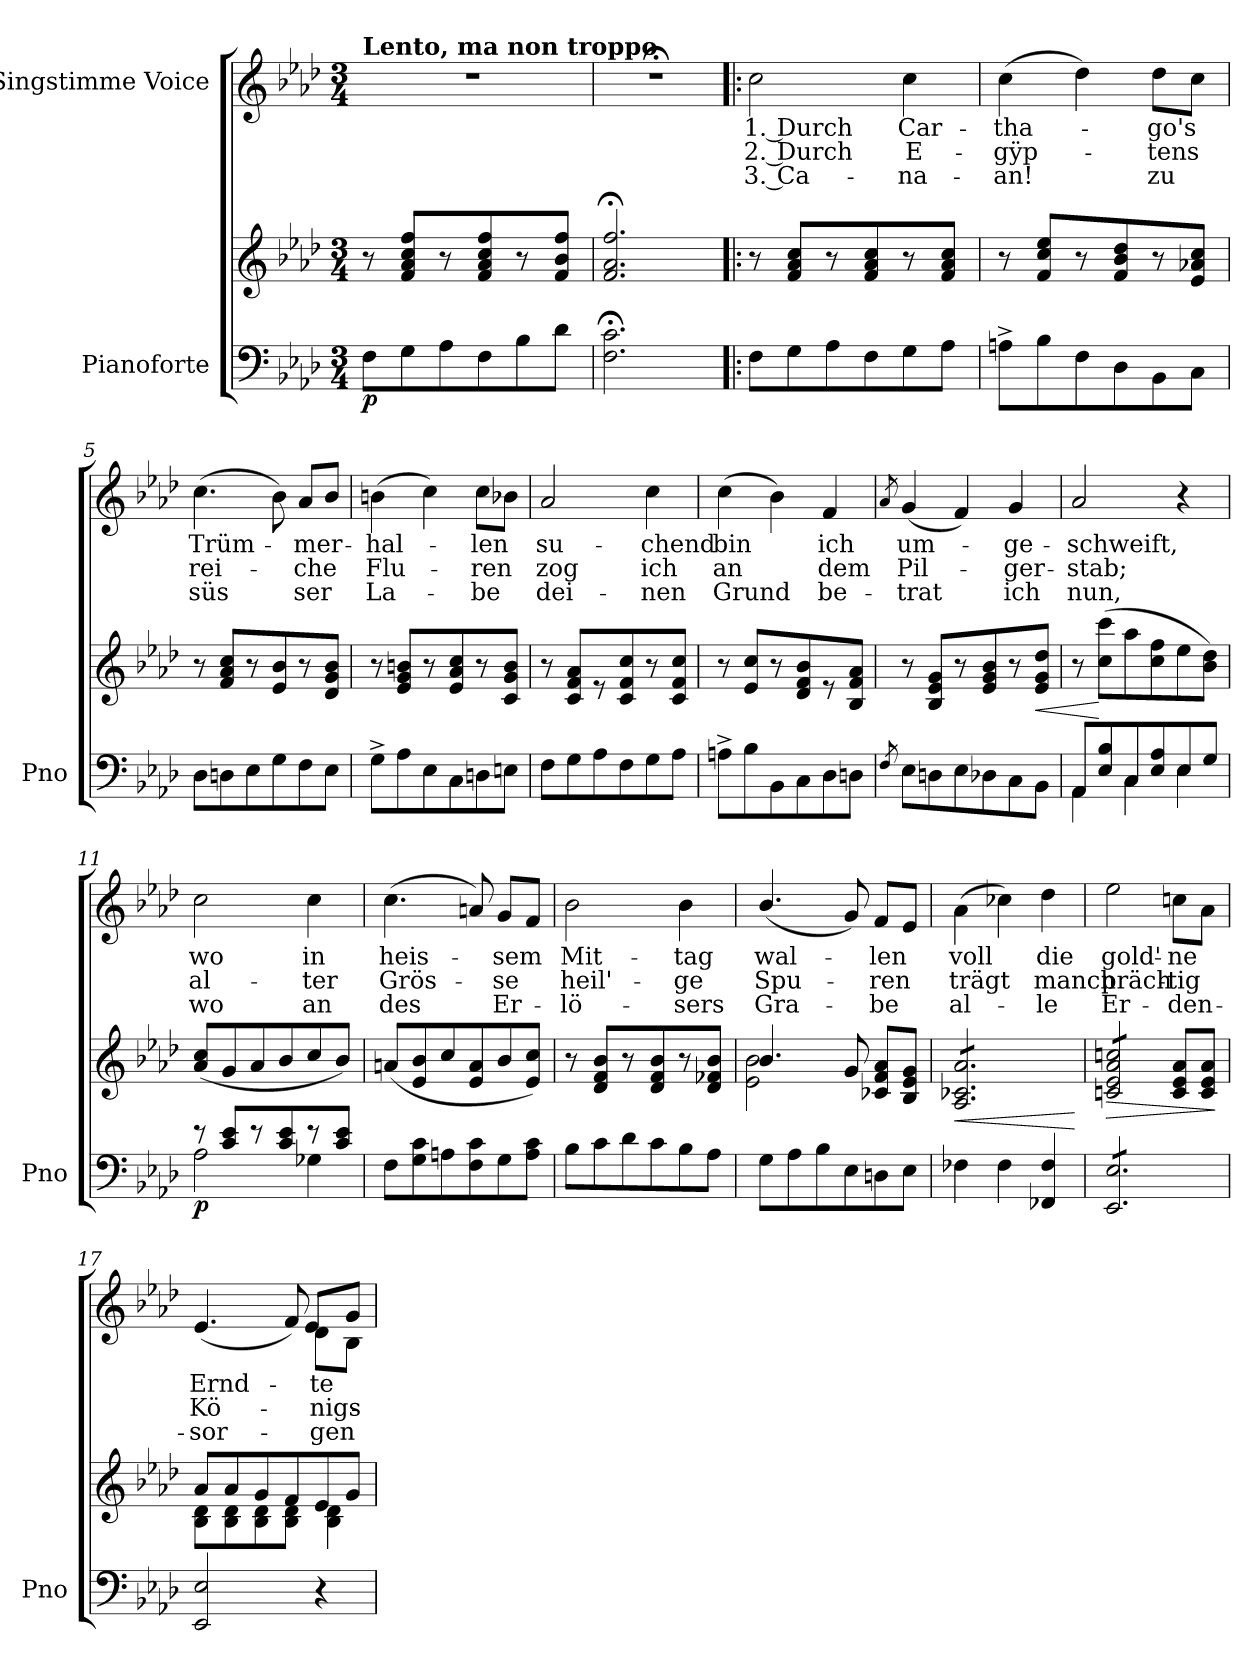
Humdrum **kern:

**kern	**kern	**dynam	**kern	**text	**text	**text
*part2	*part2	*part2	*part1	*part1	*part1	*part1
*staff3	*staff2	*staff2/3	*staff1	*staff1	*staff1	*staff1
*I"Pianoforte	*	*	*I"Singstimme Voice	*	*	*
*I'Pno	*	*	*	*	*	*
*clefF4	*clefG2	*	*clefG2	*	*	*
*k[b-e-a-d-]	*k[b-e-a-d-]	*	*k[b-e-a-d-]	*	*	*
*M3/4	*M3/4	*	*M3/4	*	*	*
=1	=1	=1	=1	=1	=1	=1
!	!	!	!LO:TX:a:B:t=Lento, ma non troppo	!	!	!
!	!	!LO:DY:b=2	!	!	!	!
8F\L	8r	p	2.r	.	.	.
8G\	8f/ 8a-/ 8cc/ 8ff/L	.	.	.	.	.
8A-\	8r	.	.	.	.	.
8F\	8f/ 8a-/ 8cc/ 8ff/	.	.	.	.	.
8B-\	8r	.	.	.	.	.
8d-\J	8f/ 8b-/ 8ff/J	.	.	.	.	.
=2	=2	=2	=2	=2	=2	=2
2.F\;< 2.c\;<	2.f/;< 2.a-/;< 2.ff/;<	.	2.r;<	.	.	.
=3!|:	=3!|:	=3!|:	=3!|:	=3!|:	=3!|:	=3!|:
8F\L	8r	.	2cc\	1. Durch	2. Durch	3. Ca-
8G\	8f/ 8a-/ 8cc/L	.	.	.	.	.
8A-\	8r	.	.	.	.	.
8F\	8f/ 8a-/ 8cc/	.	.	.	.	.
8G\	8r	.	4cc\	Car-	E-	-na-
8A-\J	8f/ 8a-/ 8cc/J	.	.	.	.	.
=4	=4	=4	=4	=4	=4	=4
8An^\L	8r	.	(4cc\	-tha-	-gÿp-	-an!
8B-\	8f/ 8cc/ 8ee-/L	.	.	.	.	.
8F\	8r	.	4dd-\)	.	.	.
8D-\	8f/ 8b-/ 8dd-/	.	.	.	.	.
8BB-\	8r	.	8dd-\L	-go's	-tens	zu
8C\J	8e-/ 8a-X/ 8cc/J	.	8cc\J	.	.	.
=5	=5	=5	=5	=5	=5	=5
8D-\L	8r	.	(4.cc\	Trüm-	rei-	süs
8Dn\	8f/ 8a-/ 8cc/L	.	.	.	.	.
8E-\	8r	.	.	.	.	.
8G\	8e-/ 8b-/	.	8b-\)	.	.	.
8F\	8r	.	8a-/L	-mer-	-che	ser
8E-\J	8d-/ 8g/ 8b-/J	.	8b-/J	.	.	.
=6	=6	=6	=6	=6	=6	=6
8G^\L	8r	.	(4bn\	-hal-	Flu-	La-
8A-\	8e-/ 8g/ 8bn/L	.	.	.	.	.
8E-\	8r	.	4cc\)	.	.	.
8C\	8e-/ 8a-/ 8cc/	.	.	.	.	.
8Dn\	8r	.	8cc\L	-len	-ren	-be
8En\J	8c/ 8g/ 8b/J	.	8b-X\J	.	.	.
=7	=7	=7	=7	=7	=7	=7
8F\L	8r	.	2a-/	su-	zog	dei-
8G\	8c/ 8f/ 8a-/L	.	.	.	.	.
8A-\	8r	.	.	.	.	.
8F\	8c/ 8f/ 8cc/	.	.	.	.	.
8G\	8r	.	4cc\	-chend	ich	-nen
8A-\J	8c/ 8f/ 8cc/J	.	.	.	.	.
=8	=8	=8	=8	=8	=8	=8
8An^\L	8r	.	(4cc\	bin	an	Grund
8B-\	8e-/ 8cc/L	.	.	.	.	.
8BB-\	8r	.	4b-\)	.	.	.
8C\	8d-/ 8f/ 8b-/	.	.	.	.	.
8D-\	8r	.	4f/	ich	dem	be-
8Dn\J	8B-/ 8f/ 8a-/J	.	.	.	.	.
=9	=9	=9	=9	=9	=9	=9
8qF/	.	.	8qa-/	.	.	.
8E-\L	8r	.	(4g/	um-	Pil-	-trat
8Dn\	8B-/ 8e-/ 8g/L	.	.	.	.	.
8E-\	8r	.	4f/)	.	.	.
8D-X\	8e-/ 8g/ 8b-/	.	.	.	.	.
8C\	8r	.	4g/	-ge-	-ger-	ich
!	!	!LO:HP:b	!	!	!	!
8BB-\J	8e-/ 8g/ 8dd-/J	<	.	.	.	.
=10	=10	=10	=10	=10	=10	=10
*^	*	*	*	*	*	*
8AA-/L	4AA-\	8r	.	2a-/	-schweift,	-stab;	nun,
8E-/ 8B-/	.	(8cc\ 8ccc\L	[	.	.	.	.
8C/	4C\	8aa-\	.	.	.	.	.
8E-/ 8A-/	.	8cc\ 8ff\	.	.	.	.	.
8E-/	4E-\	8ee-\	.	4r	.	.	.
8G/J	.	8b-\ 8dd-\J)	.	.	.	.	.
=11	=11	=11	=11	=11	=11	=11	=11
!	!	!	!LO:DY:b=2	!	!	!	!
8r	2A-\	(8a-/ 8cc/L	p	2cc\	wo	al-	wo
8c/ 8e-/L	.	8g/	.	.	.	.	.
8r	.	8a-/	.	.	.	.	.
8c/ 8e-/	.	8b-/	.	.	.	.	.
8r	4G-X\	8cc/	.	4cc\	in	-ter	an
8c/ 8e-/J	.	8b-/J)	.	.	.	.	.
*v	*v	*	*	*	*	*	*
=12	=12	=12	=12	=12	=12	=12
8F\L	(8an/L	.	(<4.cc\	heis-	Grös-	des
8G\ 8c\	8e-/ 8b-/	.	.	.	.	.
8An\	8cc/	.	.	.	.	.
8F\ 8c\	8e-/ 8a/	.	8an/)	.	.	.
8G\	8b-/	.	8g/L	-sem	-se	Er-
8A\ 8c\J	8e-/ 8cc/J)	.	8f/J	.	.	.
=13	=13	=13	=13	=13	=13	=13
8B-\L	8r	.	2b-\	Mit-	heil'-	-lö-
8c\	8d-/ 8f/ 8b-/L	.	.	.	.	.
8d-\	8r	.	.	.	.	.
8c\	8d-/ 8f/ 8b-/	.	.	.	.	.
8B-\	8r	.	4b-\	-tag	-ge	-sers
8A-\J	8d-/ 8f-X/ 8b-/J	.	.	.	.	.
=14	=14	=14	=14	=14	=14	=14
*	*^	*	*	*	*	*
8G\L	4.b-/	2e-\ 2b-\	.	(<4.b-/	wal-	Spu-	Gra-
8A-\	.	.	.	.	.	.	.
8B-\	.	.	.	.	.	.	.
8E-\	8g/	.	.	8g/)	.	.	.
8Dn\	8c-X/ 8f/ 8a-/L	4ryy	.	8f/L	-len	-ren	-be
8E-\J	8B-/ 8e-/ 8g/J	.	.	8e-/J	.	.	.
*	*v	*v	*	*	*	*	*
=15	=15	=15	=15	=15	=15	=15
!	!	!LO:HP:b	!	!	!	!
*	*tremolo	*	*	*	*	*
4F-X\	8A-/ 8c-X/ 8a-/L	<	(4a-\	voll	trägt	al-
.	8A-/ 8c-X/ 8a-/	.	.	.	.	.
4F-\	8A-/ 8c-X/ 8a-/	.	4cc-X\)	.	.	.
.	8A-/ 8c-X/ 8a-/	.	.	.	.	.
4FF-X/ 4F-/	8A-/ 8c-X/ 8a-/	.	4dd-\	die	manch	-le
.	8A-/ 8c-X/ 8a-/J	.	.	.	.	.
.	.	[	.	.	.	.
=16	=16	=16	=16	=16	=16	=16
!	!	!LO:HP:b	!	!	!	!
*tremolo	*	*	*	*	*	*
8EE-/ 8E-/L	8cn/ 8e-/ 8a-/ 8ccn/L	>	2ee-\	gold'-	präch-	Er-
8EE-/ 8E-/	8cn/ 8e-/ 8a-/ 8ccn/	.	.	.	.	.
8EE-/ 8E-/	8cn/ 8e-/ 8a-/ 8ccn/	.	.	.	.	.
8EE-/ 8E-/	8cn/ 8e-/ 8a-/ 8ccn/J	.	.	.	.	.
*	*Xtremolo	*	*	*	*	*
8EE-/ 8E-/	8c/ 8e-/ 8a-/L	.	8ccn\L	-ne	-tig	-den-
8EE-/ 8E-/J	8c/ 8e-/ 8a-/J	.	8a-\J	.	.	.
*Xtremolo	*	*	*	*	*	*
.	.	]	.	.	.	.
=17	=17	=17	=17	=17	=17	=17
*	*^	*	*^	*	*	*
*	*tremolo	*	*	*	*	*	*	*
2EE-/ 2E-/	8a-/L	8B-\ 8d-\L	.	(<4.e-/	2ryy	Ernd-	Kö-	-sor-
.	8a-/	8B-\ 8d-\	.	.	.	.	.	.
.	8g/	8B-\ 8d-\	.	.	.	.	.	.
.	8f/	8B-\ 8d-\J	.	8f/)	.	.	.	.
*	*Xtremolo	*	*	*	*	*	*	*
4r	8e-/	4B-\ 4d-\	.	8d-\L	8e-!/L	-te	-nigs-	-gen
.	8g/J	.	.	8B-\J	8g!/J	.	.	.
*	*v	*v	*	*	*	*	*	*
*	*	*	*v	*v	*	*	*
=	=	=	=	=	=	=
*-	*-	*-	*-	*-	*-	*-
